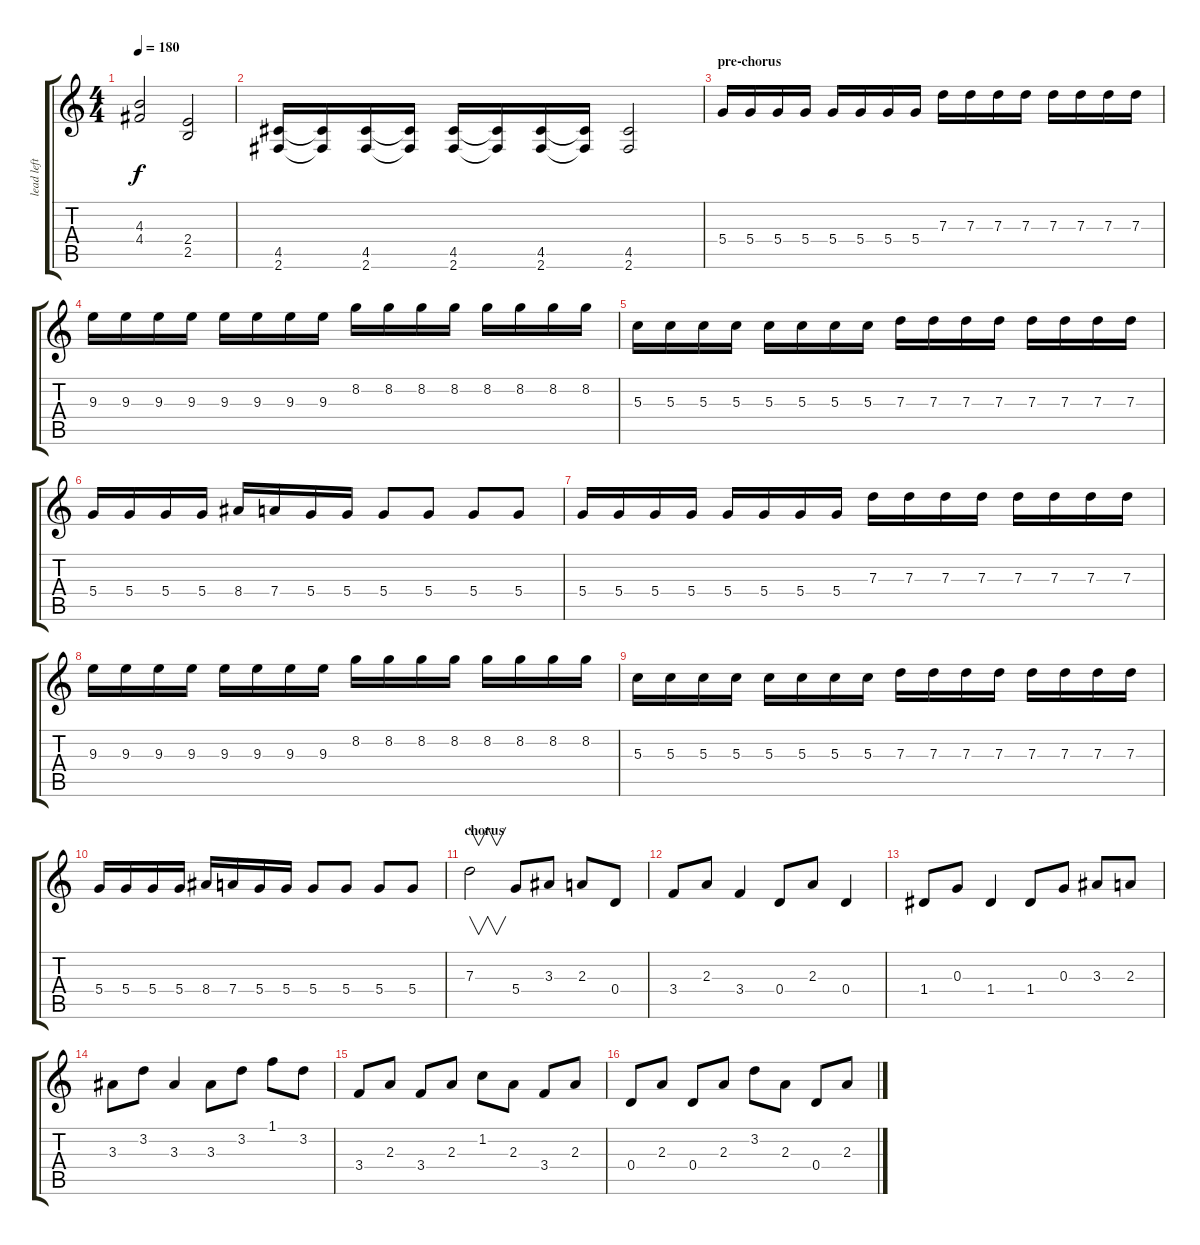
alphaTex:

\track ("lead left" "lead left") {instrument distortionguitar}
\staff {score tabs}
\tuning (E4 B3 G3 D3 A2 E2) {hide}
\ts (4 4)
\tempo 180
\clef g2
\ks c
(4.3 4.4).2{dy f} (2.4 2.5).2 |
(4.5 2.6).16 (4.5{t} 2.6{t}).16 (4.5 2.6).16 (4.5{t} 2.6{t}).16 (4.5 2.6).16 (4.5{t} 2.6{t}).16 (4.5 2.6).16 (4.5{t} 2.6{t}).16 (4.5 2.6).2 |
\section ("" "pre-chorus")
5.4.16 5.4.16 5.4.16 5.4.16 5.4.16 5.4.16 5.4.16 5.4.16 7.3.16 7.3.16 7.3.16 7.3.16 7.3.16 7.3.16 7.3.16 7.3.16 |
9.3.16 9.3.16 9.3.16 9.3.16 9.3.16 9.3.16 9.3.16 9.3.16 8.2.16 8.2.16 8.2.16 8.2.16 8.2.16 8.2.16 8.2.16 8.2.16 |
5.3.16 5.3.16 5.3.16 5.3.16 5.3.16 5.3.16 5.3.16 5.3.16 7.3.16 7.3.16 7.3.16 7.3.16 7.3.16 7.3.16 7.3.16 7.3.16 |
5.4.16 5.4.16 5.4.16 5.4.16 8.4.16 7.4.16 5.4.16 5.4.16 5.4.8 5.4.8 5.4.8 5.4.8 |
5.4.16 5.4.16 5.4.16 5.4.16 5.4.16 5.4.16 5.4.16 5.4.16 7.3.16 7.3.16 7.3.16 7.3.16 7.3.16 7.3.16 7.3.16 7.3.16 |
9.3.16 9.3.16 9.3.16 9.3.16 9.3.16 9.3.16 9.3.16 9.3.16 8.2.16 8.2.16 8.2.16 8.2.16 8.2.16 8.2.16 8.2.16 8.2.16 |
5.3.16 5.3.16 5.3.16 5.3.16 5.3.16 5.3.16 5.3.16 5.3.16 7.3.16 7.3.16 7.3.16 7.3.16 7.3.16 7.3.16 7.3.16 7.3.16 |
5.4.16 5.4.16 5.4.16 5.4.16 8.4.16 7.4.16 5.4.16 5.4.16 5.4.8 5.4.8 5.4.8 5.4.8 |
\section ("" "chorus")
7.3.2{v} 5.4.8 3.3.8 2.3.8 0.4.8 |
3.4.8 2.3.8 3.4.4 0.4.8 2.3.8 0.4.4 |
1.4.8 0.3.8 1.4.4 1.4.8 0.3.8 3.3.8 2.3.8 |
3.3.8 3.2.8 3.3.4 3.3.8 3.2.8 1.1.8 3.2.8 |
3.4.8 2.3.8 3.4.8 2.3.8 1.2.8 2.3.8 3.4.8 2.3.8 |
0.4.8 2.3.8 0.4.8 2.3.8 3.2.8 2.3.8 0.4.8 2.3.8
